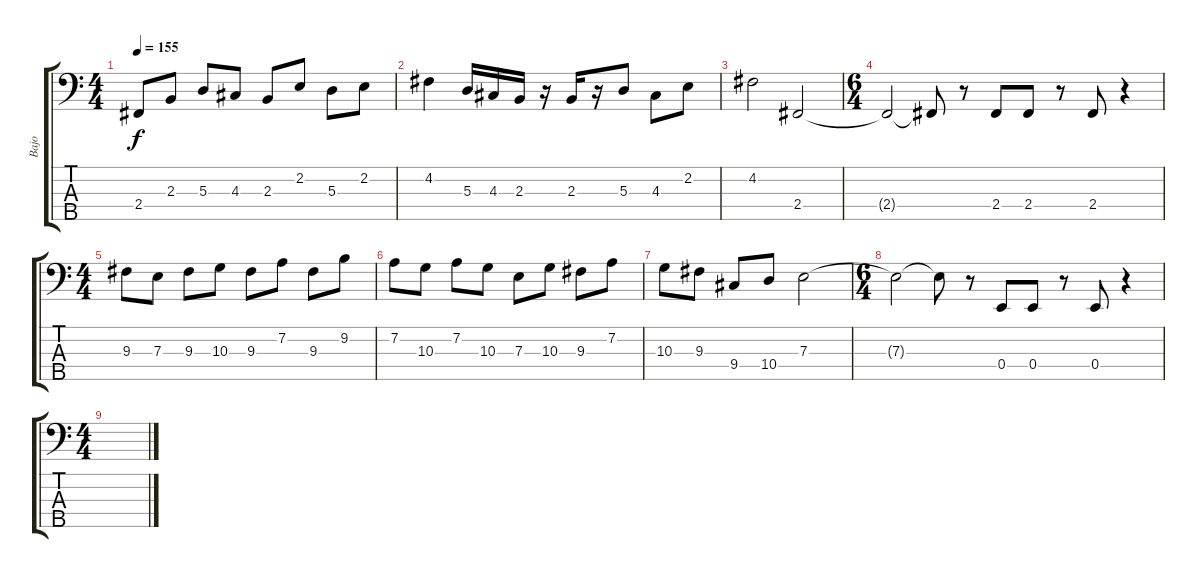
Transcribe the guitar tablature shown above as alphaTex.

\track ("Bajo" "Bajo") {instrument electricbassfinger}
\staff {score tabs}
\tuning (G2 D2 A1 E1 B0) {hide}
\ts (4 4)
\tempo 155
\clef f4
\ks c
2.4.8{dy f instrument electricbassfinger} 2.3.8 5.3.8 4.3.8 2.3.8 2.2.8 5.3.8 2.2.8 |
4.2.4 5.3.16 4.3.16 2.3.16 r.16 2.3.16 r.16 5.3.8 4.3.8 2.2.8 |
4.2.2 2.4.2 |
\ts (6 4)
2.4{t}.2 2.4{t}.8 r.8 2.4.8 2.4.8 r.8 2.4.8 r.4 |
\ts (4 4)
9.3.8 7.3.8 9.3.8 10.3.8 9.3.8 7.2.8 9.3.8 9.2.8 |
7.2.8 10.3.8 7.2.8 10.3.8 7.3.8 10.3.8 9.3.8 7.2.8 |
10.3.8 9.3.8 9.4.8 10.4.8 7.3.2 |
\ts (6 4)
7.3{t}.2 7.3{t}.8 r.8 0.4.8 0.4.8 r.8 0.4.8 r.4 |
\ts (4 4)
